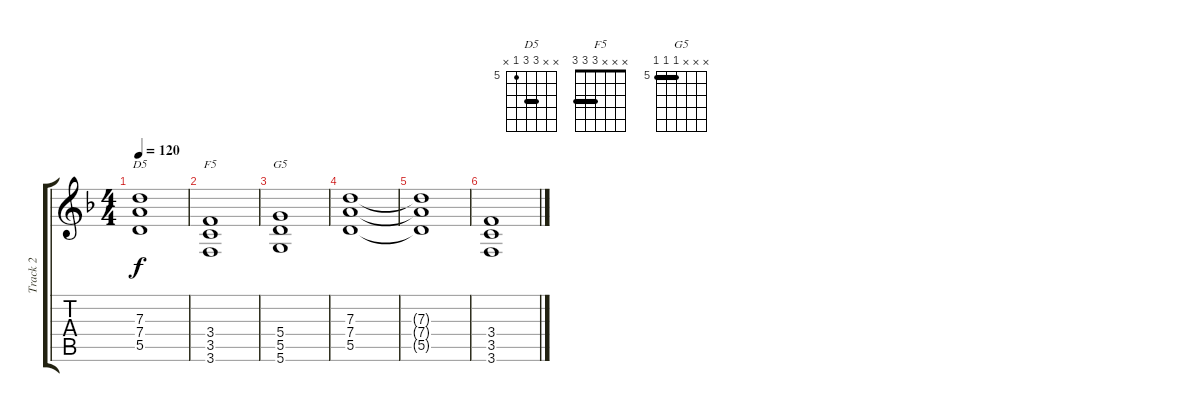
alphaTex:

\track ("Track 2" "Track 2") {instrument distortionguitar}
\staff {score tabs}
\tuning (E4 B3 G3 D3 A2 D2) {hide}
\chord ("D5" x x 7 7 5 x) {firstfret 5 barre 7}
\chord ("F5" x x x 3 3 3) {barre 3}
\chord ("G5" x x x 5 5 5) {firstfret 5 barre 5}
\ts (4 4)
\tempo 120
\clef g2
\ks f
(7.3 7.4 5.5).1{ch "D5" dy f} |
(3.4 3.5 3.6).1{ch "F5"} |
(5.4 5.5 5.6).1{ch "G5"} |
(7.3 7.4 5.5).1 |
(7.3{t} 7.4{t} 5.5{t}).1 |
(3.4 3.5 3.6).1{volume 8}
